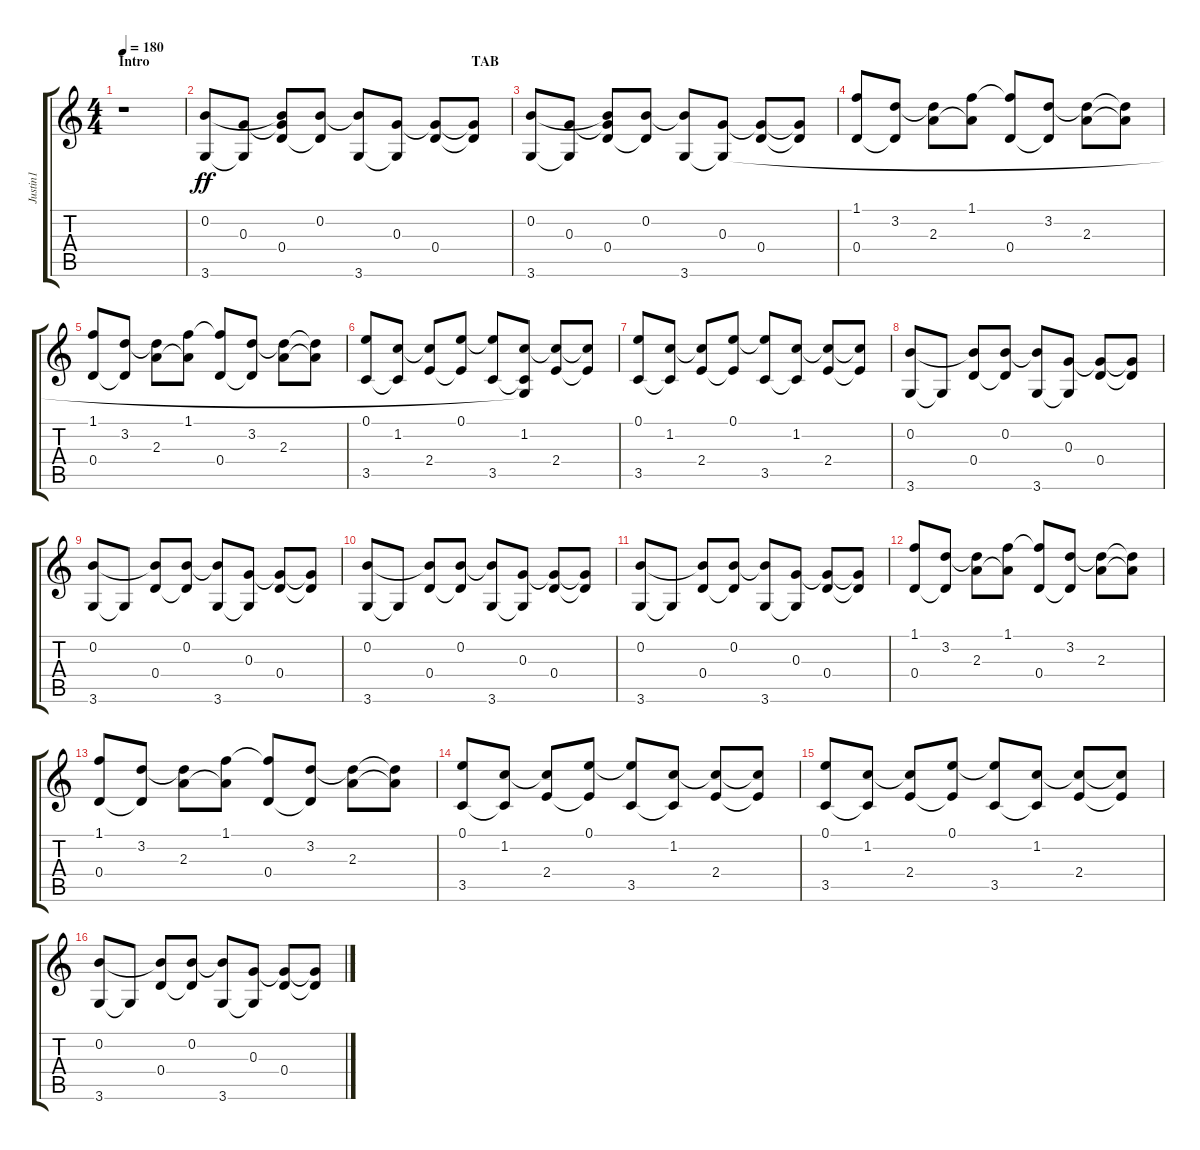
\track ("Justin1" "Justin1") {instrument acousticguitarnylon}
\staff {score tabs}
\tuning (E4 B3 G3 D3 A2 E2) {hide}
\ts (4 4)
\section ("" "Intro                                                                                            TAB")
\tempo 180
\clef g2
\ks c
r.1{dy ff instrument acousticguitarnylon} |
(0.2 3.6).8{volume 12} (0.3 3.6{t}).8 (0.2{t} 0.3{t} 0.4).8 (0.2 0.4{t}).8 (0.2{t} 3.6).8 (0.3 3.6{t}).8 (0.3{t} 0.4).8 (0.3{t} 0.4{t}).8 |
(0.2 3.6).8 (0.3 3.6{t}).8 (0.2{t} 0.3{t} 0.4).8 (0.2 0.4{t}).8 (0.2{t} 3.6).8 (0.3 3.6{t}).8 (0.3{t} 0.4).8 (0.3{t} 0.4{t}).8 |
(1.1 0.4).8 (3.2 0.4{t}).8 (3.2{t} 2.3).8 (1.1 2.3{t}).8 (1.1{t} 0.4).8 (3.2 0.4{t}).8 (3.2{t} 2.3).8 (3.2{t} 2.3{t}).8 |
(1.1 0.4).8 (3.2 0.4{t}).8 (3.2{t} 2.3).8 (1.1 2.3{t}).8 (1.1{t} 0.4).8 (3.2 0.4{t}).8 (3.2{t} 2.3).8 (3.2{t} 2.3{t}).8 |
(0.1 3.5).8 (1.2 3.5{t}).8 (1.2{t} 2.4).8 (0.1 2.4{t}).8 (0.1{t} 3.5).8 (1.2 3.5{t} 3.6{t}).8 (1.2{t} 2.4).8 (1.2{t} 2.4{t}).8 |
(0.1 3.5).8 (1.2 3.5{t}).8 (1.2{t} 2.4).8 (0.1 2.4{t}).8 (0.1{t} 3.5).8 (1.2 3.5{t}).8 (1.2{t} 2.4).8 (1.2{t} 2.4{t}).8 |
(0.2 3.6).8 3.6{t}.8 (0.2{t} 0.4).8 (0.2 0.4{t}).8 (0.2{t} 3.6).8 (0.3 3.6{t}).8 (0.3{t} 0.4).8 (0.3{t} 0.4{t}).8 |
(0.2 3.6).8 3.6{t}.8 (0.2{t} 0.4).8 (0.2 0.4{t}).8 (0.2{t} 3.6).8 (0.3 3.6{t}).8 (0.3{t} 0.4).8 (0.3{t} 0.4{t}).8 |
(0.2 3.6).8 3.6{t}.8 (0.2{t} 0.4).8 (0.2 0.4{t}).8 (0.2{t} 3.6).8 (0.3 3.6{t}).8 (0.3{t} 0.4).8 (0.3{t} 0.4{t}).8 |
(0.2 3.6).8 3.6{t}.8 (0.2{t} 0.4).8 (0.2 0.4{t}).8 (0.2{t} 3.6).8 (0.3 3.6{t}).8 (0.3{t} 0.4).8 (0.3{t} 0.4{t}).8 |
(1.1 0.4).8 (3.2 0.4{t}).8 (3.2{t} 2.3).8 (1.1 2.3{t}).8 (1.1{t} 0.4).8 (3.2 0.4{t}).8 (3.2{t} 2.3).8 (3.2{t} 2.3{t}).8 |
(1.1 0.4).8 (3.2 0.4{t}).8 (3.2{t} 2.3).8 (1.1 2.3{t}).8 (1.1{t} 0.4).8 (3.2 0.4{t}).8 (3.2{t} 2.3).8 (3.2{t} 2.3{t}).8 |
(0.1 3.5).8 (1.2 3.5{t}).8 (1.2{t} 2.4).8 (0.1 2.4{t}).8 (0.1{t} 3.5).8 (1.2 3.5{t}).8 (1.2{t} 2.4).8 (1.2{t} 2.4{t}).8 |
(0.1 3.5).8 (1.2 3.5{t}).8 (1.2{t} 2.4).8 (0.1 2.4{t}).8 (0.1{t} 3.5).8 (1.2 3.5{t}).8 (1.2{t} 2.4).8 (1.2{t} 2.4{t}).8 |
(0.2 3.6).8 3.6{t}.8 (0.2{t} 0.4).8 (0.2 0.4{t}).8 (0.2{t} 3.6).8 (0.3 3.6{t}).8 (0.3{t} 0.4).8 (0.3{t} 0.4{t}).8
